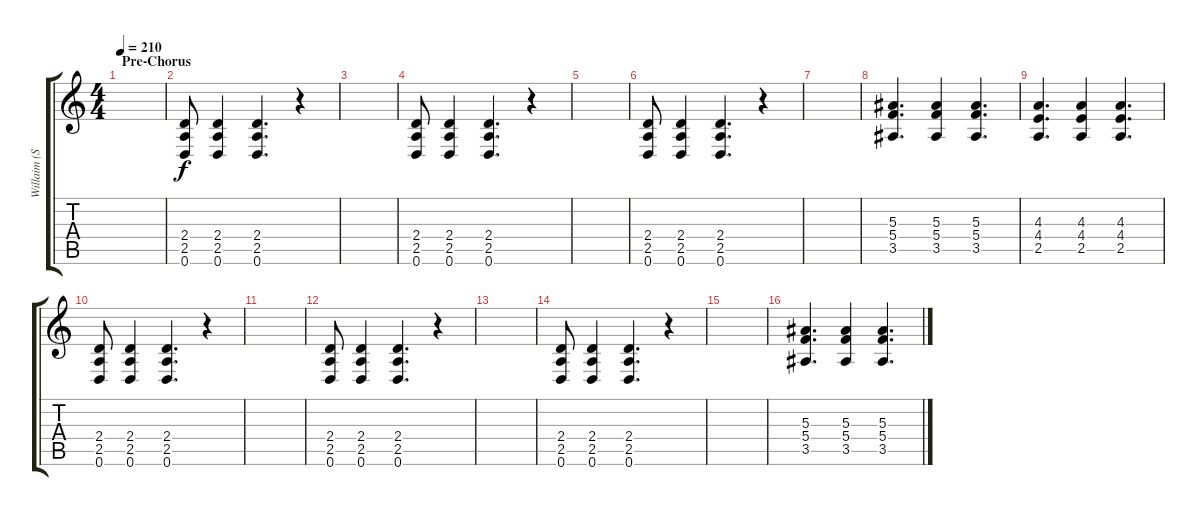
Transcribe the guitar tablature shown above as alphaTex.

\track ("Willaim (Studio)" "Willaim (S") {instrument distortionguitar}
\staff {score tabs}
\tuning (D4 A3 F3 C3 G2 D2) {hide}
\ts (4 4)
\section ("" "Pre-Chorus")
\tempo 210
\clef g2
\ks c
|
(2.4 2.5 0.6).8{dy f} (2.4 2.5 0.6).4 (2.4 2.5 0.6).4{d} r.4 |
|
(2.4 2.5 0.6).8 (2.4 2.5 0.6).4 (2.4 2.5 0.6).4{d} r.4 |
|
(2.4 2.5 0.6).8 (2.4 2.5 0.6).4 (2.4 2.5 0.6).4{d} r.4 |
|
(5.3 5.4 3.5).4{d} (5.3 5.4 3.5).4 (5.3 5.4 3.5).4{d} |
(4.3 4.4 2.5).4{d} (4.3 4.4 2.5).4 (4.3 4.4 2.5).4{d} |
(2.4 2.5 0.6).8 (2.4 2.5 0.6).4 (2.4 2.5 0.6).4{d} r.4 |
|
(2.4 2.5 0.6).8 (2.4 2.5 0.6).4 (2.4 2.5 0.6).4{d} r.4 |
|
(2.4 2.5 0.6).8 (2.4 2.5 0.6).4 (2.4 2.5 0.6).4{d} r.4 |
|
(5.3 5.4 3.5).4{d} (5.3 5.4 3.5).4 (5.3 5.4 3.5).4{d}
